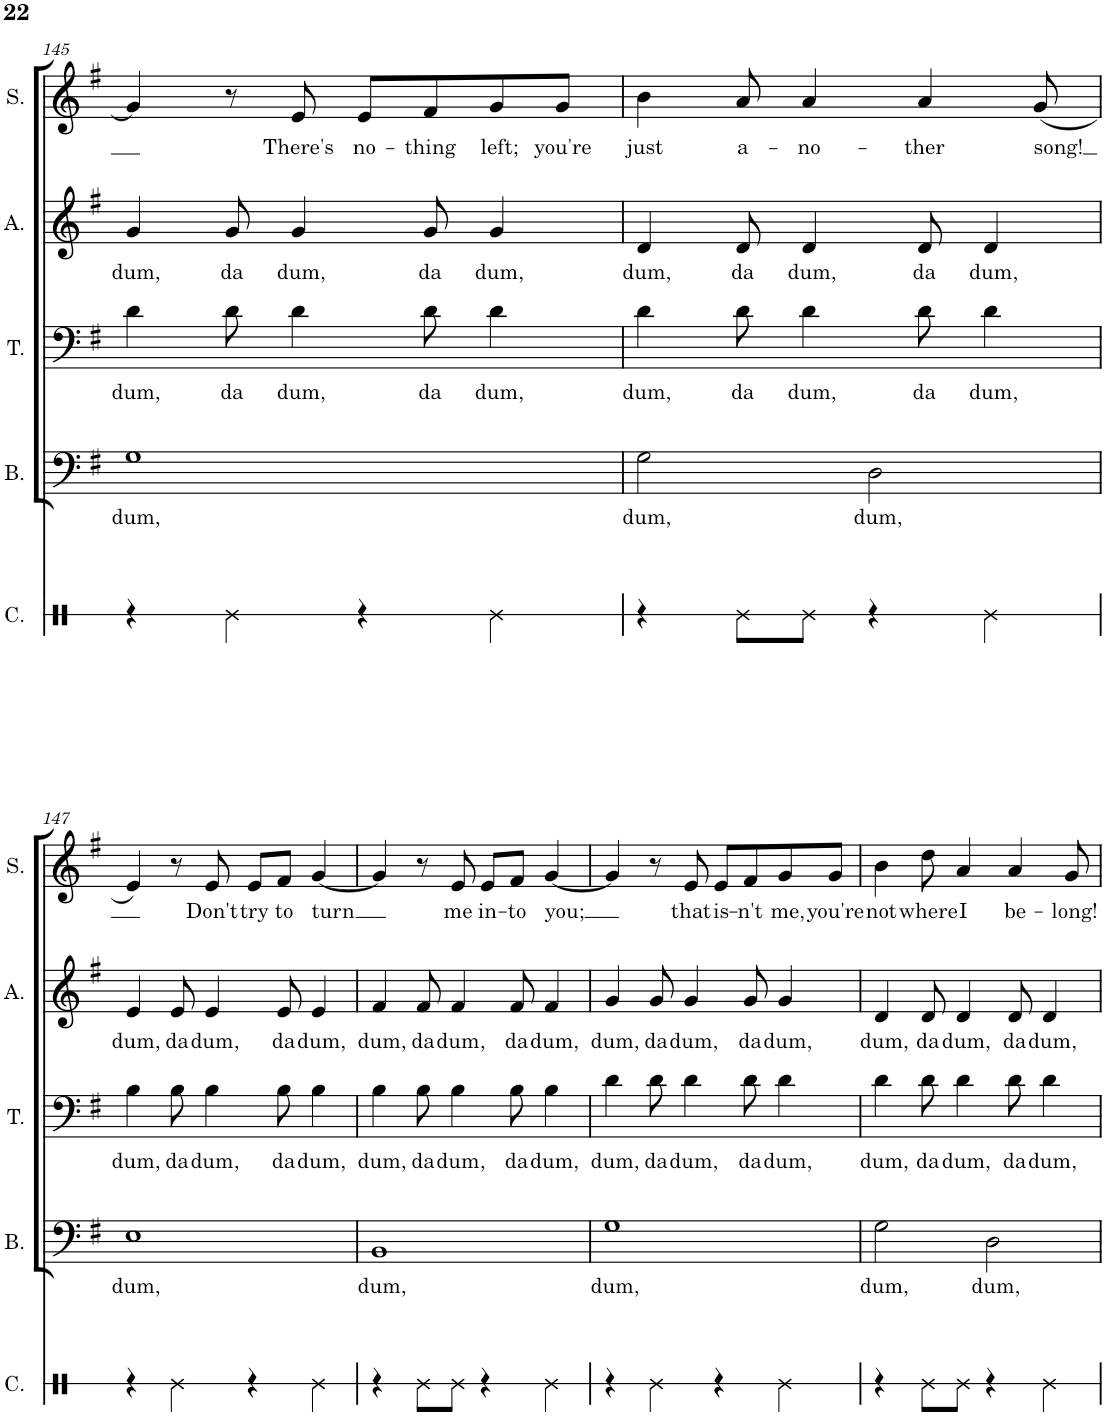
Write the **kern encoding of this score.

**kern	**kern	**text	**kern	**text	**kern	**text	**kern	**text
*part5	*part4	*part4	*part3	*part3	*part2	*part2	*part1	*part1
*staff5	*staff4	*staff4	*staff3	*staff3	*staff2	*staff2	*staff1	*staff1
*I"Claps	*I"Bass	*	*I"Tenor	*	*I"Alto	*	*I"Soprano	*
*I'C.	*I'B.	*	*I'T.	*	*I'A.	*	*I'S.	*
!!LO:PB:g=z
*clefX	*clefF4	*	*clefF4	*	*clefG2	*	*clefG2	*
*k[]	*k[f#]	*	*k[f#]	*	*k[f#]	*	*k[f#]	*
*M4/4	*M4/4	*	*M4/4	*	*M4/4	*	*M4/4	*
=145	=145	=145	=145	=145	=145	=145	=145	=145
!	!	!LO:LY:b	!	!LO:LY:b	!	!LO:LY:b	!	!
4r	1G	dum,	4d\	dum,	4g/	dum,	4g/]	.
!	!	!	!	!LO:LY:b	!	!LO:LY:b	!	!
4Re\	.	.	8d\	da	8g/	da	8r	.
!	!	!	!	!LO:LY:b	!	!LO:LY:b	!	!LO:LY:b
.	.	.	4d\	dum,	4g/	dum,	8e/	There's
!	!	!	!	!	!	!	!	!LO:LY:b
4r	.	.	.	.	.	.	8e/L	no-
!	!	!	!	!LO:LY:b	!	!LO:LY:b	!	!LO:LY:b
.	.	.	8d\	da	8g/	da	8f#/	-thing
!	!	!	!	!LO:LY:b	!	!LO:LY:b	!	!LO:LY:b
4Re\	.	.	4d\	dum,	4g/	dum,	8g/	left;
!	!	!	!	!	!	!	!	!LO:LY:b
.	.	.	.	.	.	.	8g/J	you're
=146	=146	=146	=146	=146	=146	=146	=146	=146
!	!	!LO:LY:b	!	!LO:LY:b	!	!LO:LY:b	!	!LO:LY:b
4r	2G\	dum,	4d\	dum,	4d/	dum,	4b\	just
!	!	!	!	!LO:LY:b	!	!LO:LY:b	!	!LO:LY:b
8Re\L	.	.	8d\	da	8d/	da	8a/	a-
!	!	!	!	!LO:LY:b	!	!LO:LY:b	!	!LO:LY:b
8Re\J	.	.	4d\	dum,	4d/	dum,	4a/	-no-
!	!	!LO:LY:b	!	!	!	!	!	!
4r	2D\	dum,	.	.	.	.	.	.
!	!	!	!	!LO:LY:b	!	!LO:LY:b	!	!LO:LY:b
.	.	.	8d\	da	8d/	da	4a/	-ther
!	!	!	!	!LO:LY:b	!	!LO:LY:b	!	!
4Re\	.	.	4d\	dum,	4d/	dum,	.	.
!	!	!	!	!	!	!	!	!LO:LY:b
.	.	.	.	.	.	.	(8g/	song!
!!LO:LB:g=z
=147	=147	=147	=147	=147	=147	=147	=147	=147
!	!	!LO:LY:b	!	!LO:LY:b	!	!LO:LY:b	!	!
4r	1E	dum,	4B\	dum,	4e/	dum,	4e/)	.
!	!	!	!	!LO:LY:b	!	!LO:LY:b	!	!
4Re\	.	.	8B\	da	8e/	da	8r	.
!	!	!	!	!LO:LY:b	!	!LO:LY:b	!	!LO:LY:b
.	.	.	4B\	dum,	4e/	dum,	8e/	Don't
!	!	!	!	!	!	!	!	!LO:LY:b
4r	.	.	.	.	.	.	8e/L	try
!	!	!	!	!LO:LY:b	!	!LO:LY:b	!	!LO:LY:b
.	.	.	8B\	da	8e/	da	8f#/J	to
!	!	!	!	!LO:LY:b	!	!LO:LY:b	!	!LO:LY:b
4Re\	.	.	4B\	dum,	4e/	dum,	[4g/	turn
=148	=148	=148	=148	=148	=148	=148	=148	=148
!	!	!LO:LY:b	!	!LO:LY:b	!	!LO:LY:b	!	!
4r	1BB	dum,	4B\	dum,	4f#/	dum,	4g/]	.
!	!	!	!	!LO:LY:b	!	!LO:LY:b	!	!
8Re\L	.	.	8B\	da	8f#/	da	8r	.
!	!	!	!	!LO:LY:b	!	!LO:LY:b	!	!LO:LY:b
8Re\J	.	.	4B\	dum,	4f#/	dum,	8e/	me
!	!	!	!	!	!	!	!	!LO:LY:b
4r	.	.	.	.	.	.	8e/L	in-
!	!	!	!	!LO:LY:b	!	!LO:LY:b	!	!LO:LY:b
.	.	.	8B\	da	8f#/	da	8f#/J	-to
!	!	!	!	!LO:LY:b	!	!LO:LY:b	!	!LO:LY:b
4Re\	.	.	4B\	dum,	4f#/	dum,	[4g/	you;
=149	=149	=149	=149	=149	=149	=149	=149	=149
!	!	!LO:LY:b	!	!LO:LY:b	!	!LO:LY:b	!	!
4r	1G	dum,	4d\	dum,	4g/	dum,	4g/]	.
!	!	!	!	!LO:LY:b	!	!LO:LY:b	!	!
4Re\	.	.	8d\	da	8g/	da	8r	.
!	!	!	!	!LO:LY:b	!	!LO:LY:b	!	!LO:LY:b
.	.	.	4d\	dum,	4g/	dum,	8e/	that
!	!	!	!	!	!	!	!	!LO:LY:b
4r	.	.	.	.	.	.	8e/L	is-
!	!	!	!	!LO:LY:b	!	!LO:LY:b	!	!LO:LY:b
.	.	.	8d\	da	8g/	da	8f#/	-n't
!	!	!	!	!LO:LY:b	!	!LO:LY:b	!	!LO:LY:b
4Re\	.	.	4d\	dum,	4g/	dum,	8g/	me,
!	!	!	!	!	!	!	!	!LO:LY:b
.	.	.	.	.	.	.	8g/J	you're
=150	=150	=150	=150	=150	=150	=150	=150	=150
!	!	!LO:LY:b	!	!LO:LY:b	!	!LO:LY:b	!	!LO:LY:b
4r	2G\	dum,	4d\	dum,	4d/	dum,	4b\	not
!	!	!	!	!LO:LY:b	!	!LO:LY:b	!	!LO:LY:b
8Re\L	.	.	8d\	da	8d/	da	8dd\	where
!	!	!	!	!LO:LY:b	!	!LO:LY:b	!	!LO:LY:b
8Re\J	.	.	4d\	dum,	4d/	dum,	4a/	I
!	!	!LO:LY:b	!	!	!	!	!	!
4r	2D\	dum,	.	.	.	.	.	.
!	!	!	!	!LO:LY:b	!	!LO:LY:b	!	!LO:LY:b
.	.	.	8d\	da	8d/	da	4a/	be-
!	!	!	!	!LO:LY:b	!	!LO:LY:b	!	!
4Re\	.	.	4d\	dum,	4d/	dum,	.	.
!	!	!	!	!	!	!	!	!LO:LY:b
.	.	.	.	.	.	.	8g/	-long!
=	=	=	=	=	=	=	=	=
*-	*-	*-	*-	*-	*-	*-	*-	*-
